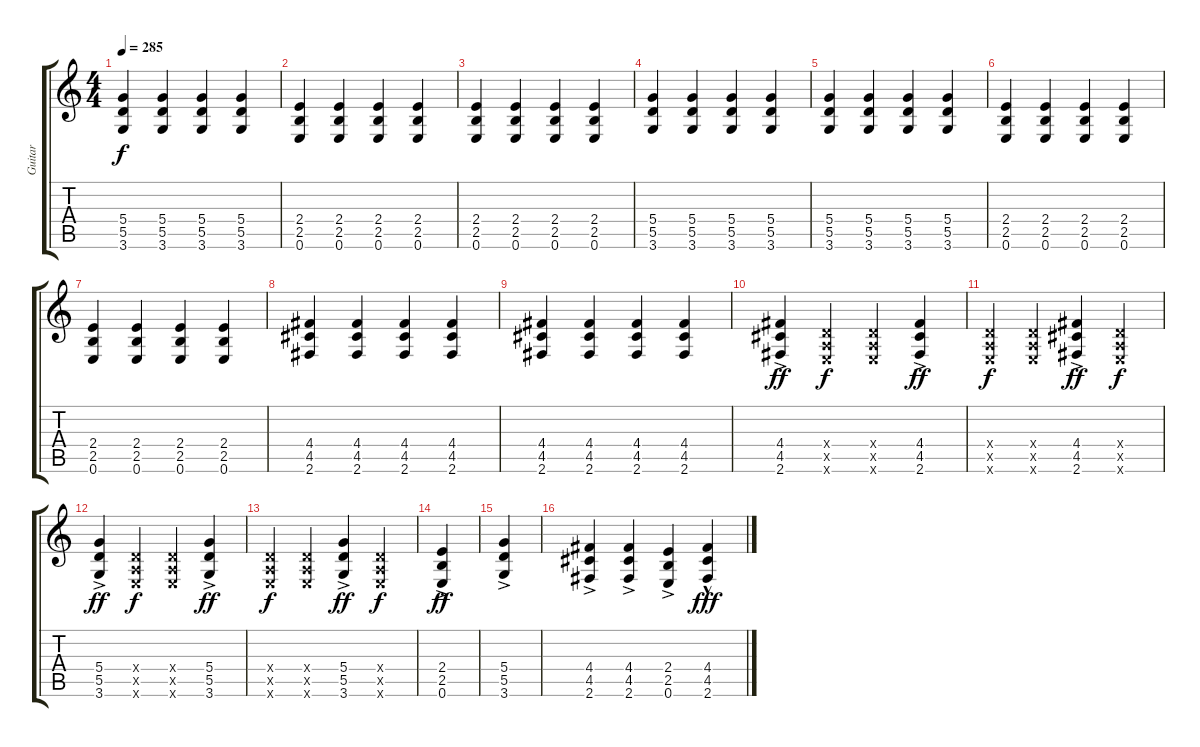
\track ("Guitar" "Guitar") {instrument acousticguitarsteel}
\staff {score tabs}
\tuning (E4 B3 G3 D3 A2 E2) {hide}
\ts (4 4)
\tempo 285
\clef g2
\ks c
(5.4 5.5 3.6).4{dy f} (5.4 5.5 3.6).4 (5.4 5.5 3.6).4 (5.4 5.5 3.6).4 |
(2.4 2.5 0.6).4 (2.4 2.5 0.6).4 (2.4 2.5 0.6).4 (2.4 2.5 0.6).4 |
(2.4 2.5 0.6).4 (2.4 2.5 0.6).4 (2.4 2.5 0.6).4 (2.4 2.5 0.6).4 |
(5.4 5.5 3.6).4 (5.4 5.5 3.6).4 (5.4 5.5 3.6).4 (5.4 5.5 3.6).4 |
(5.4 5.5 3.6).4 (5.4 5.5 3.6).4 (5.4 5.5 3.6).4 (5.4 5.5 3.6).4 |
(2.4 2.5 0.6).4 (2.4 2.5 0.6).4 (2.4 2.5 0.6).4 (2.4 2.5 0.6).4 |
(2.4 2.5 0.6).4 (2.4 2.5 0.6).4 (2.4 2.5 0.6).4 (2.4 2.5 0.6).4 |
(4.4 4.5 2.6).4 (4.4 4.5 2.6).4 (4.4 4.5 2.6).4 (4.4 4.5 2.6).4 |
(4.4 4.5 2.6).4 (4.4 4.5 2.6).4 (4.4 4.5 2.6).4 (4.4 4.5 2.6).4 |
(4.4{ac} 4.5{ac} 2.6{ac}).4{dy ff} (0.4{x} 0.5{x} 0.6{x}).4{dy f} (0.4{x} 0.5{x} 0.6{x}).4 (4.4{ac} 4.5{ac} 2.6{ac}).4{dy ff} |
(0.4{x} 0.5{x} 0.6{x}).4{dy f} (0.4{x} 0.5{x} 0.6{x}).4 (4.4{ac} 4.5{ac} 2.6{ac}).4{dy ff} (0.4{x} 0.5{x} 0.6{x}).4{dy f} |
(5.4{ac} 5.5{ac} 3.6{ac}).4{dy ff} (0.4{x} 0.5{x} 0.6{x}).4{dy f} (0.4{x} 0.5{x} 0.6{x}).4 (5.4{ac} 5.5{ac} 3.6{ac}).4{dy ff} |
(0.4{x} 0.5{x} 0.6{x}).4{dy f} (0.4{x} 0.5{x} 0.6{x}).4 (5.4{ac} 5.5{ac} 3.6{ac}).4{dy ff} (0.4{x} 0.5{x} 0.6{x}).4{dy f} |
(2.4{ac} 2.5{ac} 0.6{ac}).4{dy ff} |
(5.4{ac} 5.5{ac} 3.6{ac}).4 |
(4.4{ac} 4.5{ac} 2.6{ac}).4 (4.4{ac} 4.5{ac} 2.6{ac}).4 (2.4{ac} 2.5{ac} 0.6{ac}).4 (4.4{hac} 4.5{hac} 2.6{hac}).4{dy fff}
